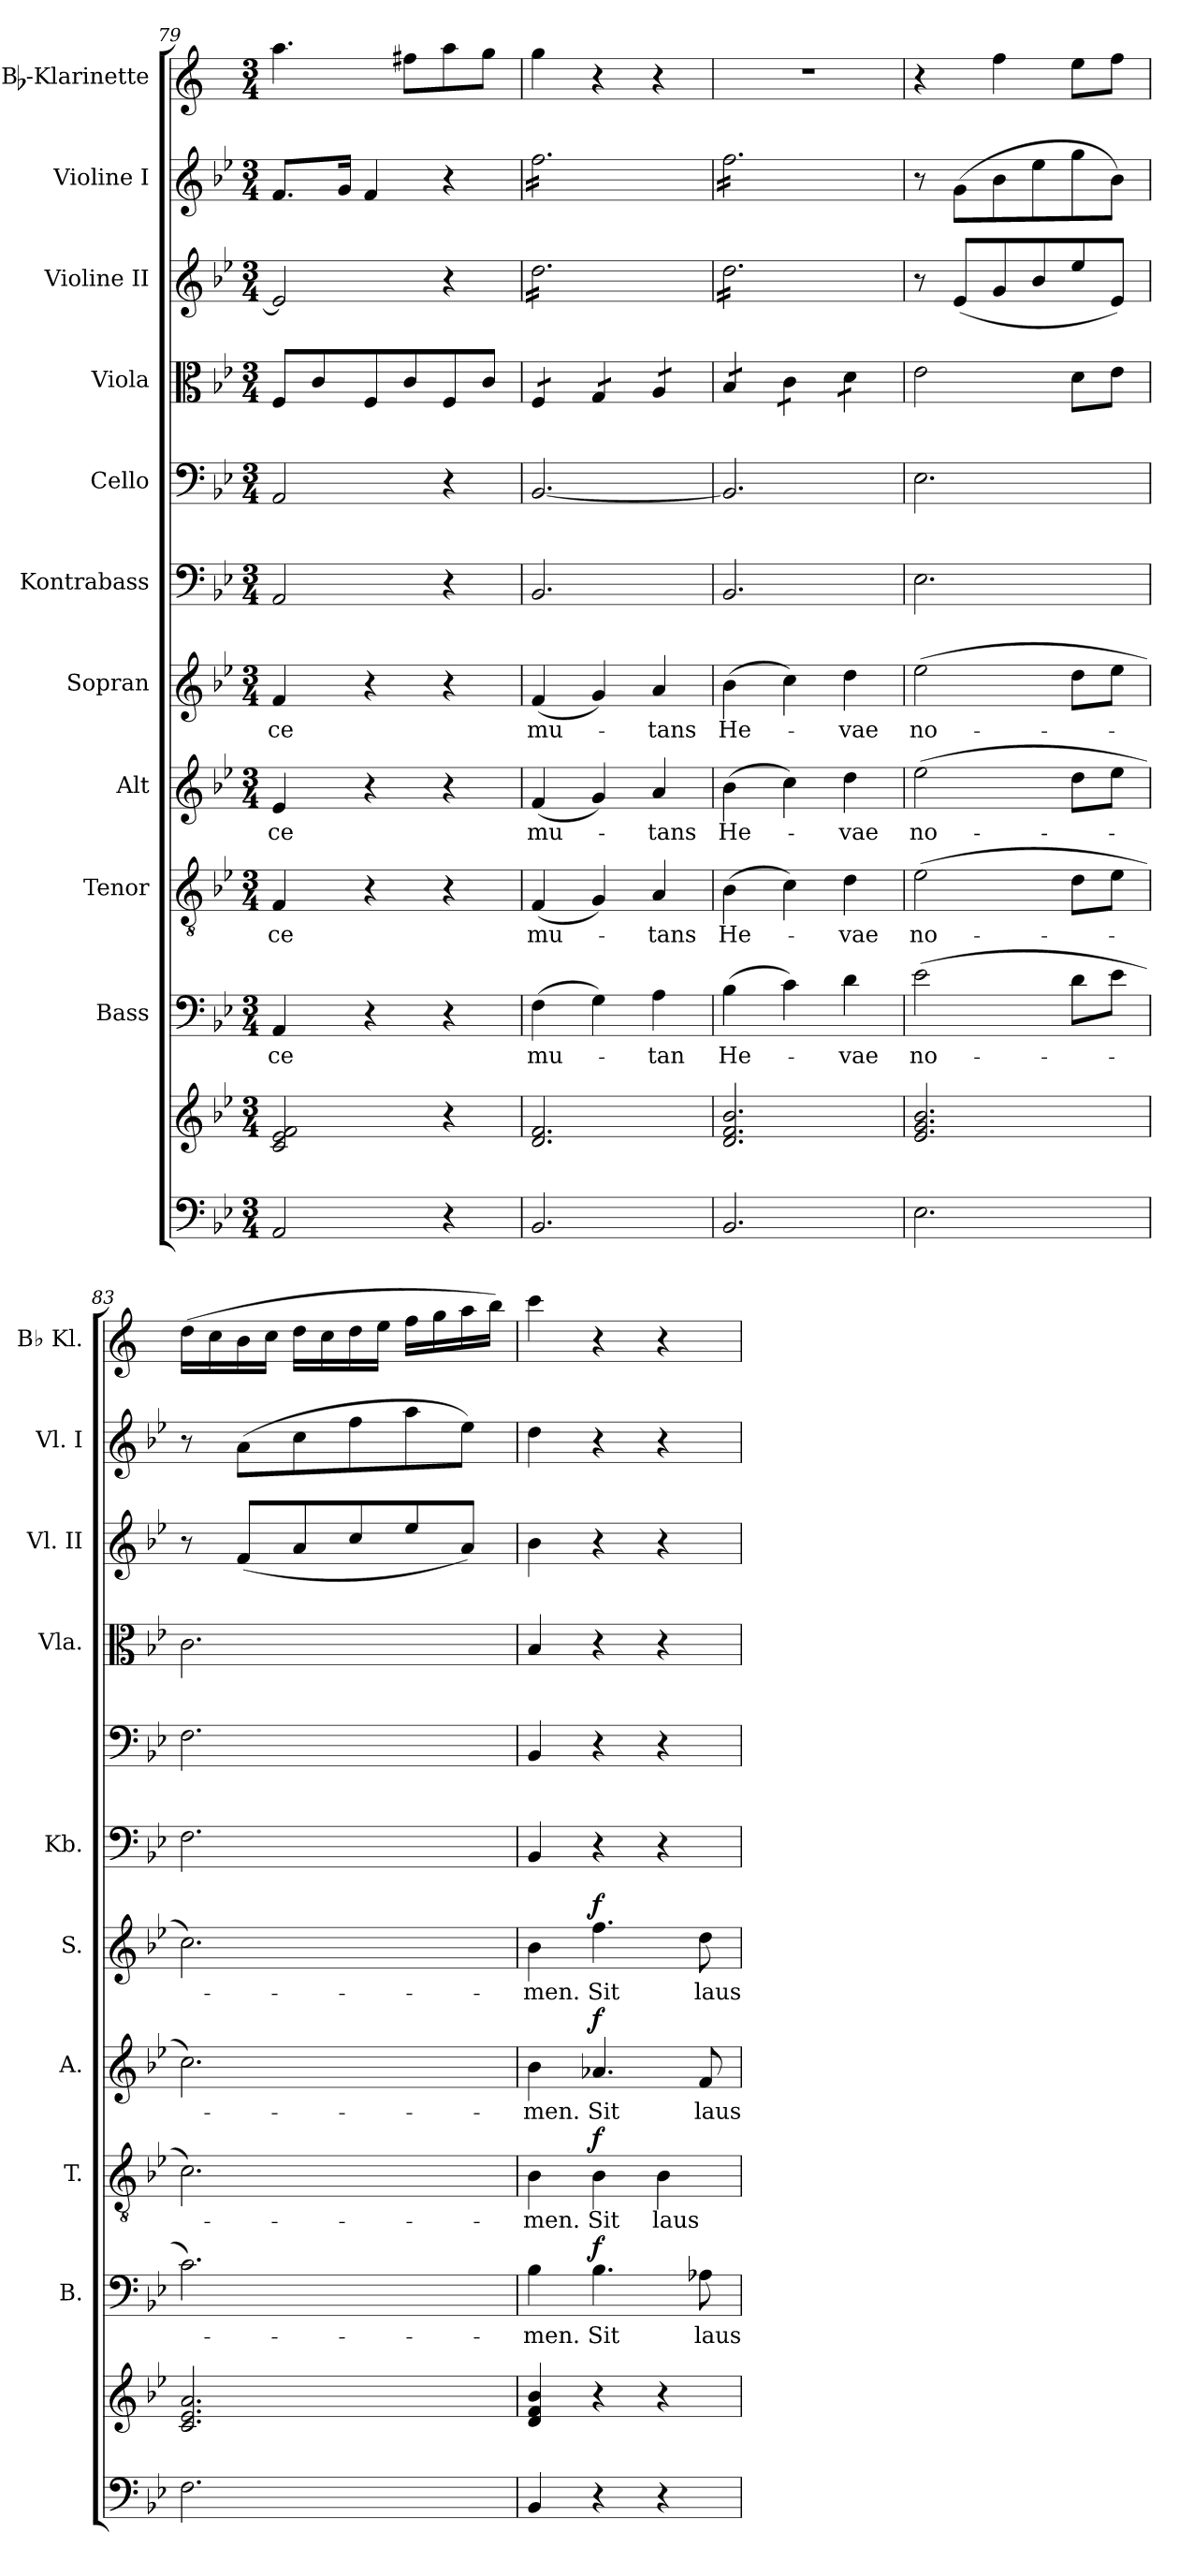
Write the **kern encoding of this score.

**kern	**kern	**kern	**text	**dynam	**kern	**text	**dynam	**kern	**text	**dynam	**kern	**text	**dynam	**kern	**kern	**kern	**kern	**kern	**kern
*part11	*part11	*part10	*part10	*part10	*part9	*part9	*part9	*part8	*part8	*part8	*part7	*part7	*part7	*part6	*part5	*part4	*part3	*part2	*part1
*staff12	*staff11	*staff10	*staff10	*staff10	*staff9	*staff9	*staff9	*staff8	*staff8	*staff8	*staff7	*staff7	*staff7	*staff6	*staff5	*staff4	*staff3	*staff2	*staff1
*	*	*I"Bass	*	*	*I"Tenor	*	*	*I"Alt	*	*	*I"Sopran	*	*	*I"Kontrabass	*I"Cello	*I"Viola	*I"Violine II	*I"Violine I	*I"Bb-Klarinette
*	*	*I'B.	*	*	*I'T.	*	*	*I'A.	*	*	*I'S.	*	*	*I'Kb.	*	*I'Vla.	*I'Vl. II	*I'Vl. I	*I'Bb Kl.
!!LO:PB:g=z
*clefF4	*clefG2	*clefF4	*	*	*clefGv2	*	*	*clefG2	*	*	*clefG2	*	*	*clefF4	*clefF4	*clefC3	*clefG2	*clefG2	*clefG2
*	*	*	*	*	*	*	*	*	*	*	*	*	*	*ITrd7c12	*	*	*	*	*ITrd1c2
*k[b-e-]	*k[b-e-]	*k[b-e-]	*	*	*k[b-e-]	*	*	*k[b-e-]	*	*	*k[b-e-]	*	*	*k[b-e-]	*k[b-e-]	*k[b-e-]	*k[b-e-]	*k[b-e-]	*k[b-e-]
*B-:	*B-:	*B-:	*	*	*B-:	*	*	*B-:	*	*	*B-:	*	*	*B-:	*B-:	*B-:	*B-:	*B-:	*B-:
*M3/4	*M3/4	*M3/4	*	*	*M3/4	*	*	*M3/4	*	*	*M3/4	*	*	*M3/4	*M3/4	*M3/4	*M3/4	*M3/4	*M3/4
=79	=79	=79	=79	=79	=79	=79	=79	=79	=79	=79	=79	=79	=79	=79	=79	=79	=79	=79	=79
!	!	!	!LO:LY:b	!	!	!LO:LY:b	!	!	!LO:LY:b	!	!	!LO:LY:b	!	!	!	!	!	!	!
2AA/	2c/ 2e-/ 2f/	4AA/	-ce	.	4F/	-ce	.	4e-/	-ce	.	4f/	-ce	.	2AAA/	2AA/	8F/L	2e-/]	8.f/L	4.gg\
.	.	.	.	.	.	.	.	.	.	.	.	.	.	.	.	8c/	.	.	.
.	.	.	.	.	.	.	.	.	.	.	.	.	.	.	.	.	.	16g/Jk	.
.	.	4r	.	.	4r	.	.	4r	.	.	4r	.	.	.	.	8F/	.	4f/	.
.	.	.	.	.	.	.	.	.	.	.	.	.	.	.	.	8c/	.	.	8een\L
4r	4r	4r	.	.	4r	.	.	4r	.	.	4r	.	.	4r	4r	8F/	4r	4r	8gg\
.	.	.	.	.	.	.	.	.	.	.	.	.	.	.	.	8c/J	.	.	8ff\J
=80	=80	=80	=80	=80	=80	=80	=80	=80	=80	=80	=80	=80	=80	=80	=80	=80	=80	=80	=80
!	!	!	!LO:LY:b	!	!	!LO:LY:b	!	!	!LO:LY:b	!	!	!LO:LY:b	!	!	!	!	!	!	!
*	*	*	*	*	*	*	*	*	*	*	*	*	*	*	*	*tremolo	*	*	*
*	*	*	*	*	*	*	*	*	*	*	*	*	*	*	*	*	*tremolo	*	*
*	*	*	*	*	*	*	*	*	*	*	*	*	*	*	*	*	*	*tremolo	*
2.BB-/	2.d/ 2.f/	(>4F\	mu-	.	(<4F/	mu-	.	(<4f/	mu-	.	(<4f/	mu-	.	2.BBB-/	[2.BB-/	8F/L	16dd\LL	16ff\LL	4ff\
.	.	.	.	.	.	.	.	.	.	.	.	.	.	.	.	.	16dd\	16ff\	.
.	.	.	.	.	.	.	.	.	.	.	.	.	.	.	.	8F/J	16dd\	16ff\	.
.	.	.	.	.	.	.	.	.	.	.	.	.	.	.	.	.	16dd\	16ff\	.
.	.	4G\)	.	.	4G/)	.	.	4g/)	.	.	4g/)	.	.	.	.	8G/L	16dd\	16ff\	4r
.	.	.	.	.	.	.	.	.	.	.	.	.	.	.	.	.	16dd\	16ff\	.
.	.	.	.	.	.	.	.	.	.	.	.	.	.	.	.	8G/J	16dd\	16ff\	.
.	.	.	.	.	.	.	.	.	.	.	.	.	.	.	.	.	16dd\	16ff\	.
!	!	!	!LO:LY:b	!	!	!LO:LY:b	!	!	!LO:LY:b	!	!	!LO:LY:b	!	!	!	!	!	!	!
.	.	4A\	-tan	.	4A/	-tans	.	4a/	-tans	.	4a/	-tans	.	.	.	8A/L	16dd\	16ff\	4r
.	.	.	.	.	.	.	.	.	.	.	.	.	.	.	.	.	16dd\	16ff\	.
.	.	.	.	.	.	.	.	.	.	.	.	.	.	.	.	8A/J	16dd\	16ff\	.
.	.	.	.	.	.	.	.	.	.	.	.	.	.	.	.	.	16dd\JJ	16ff\JJ	.
=81	=81	=81	=81	=81	=81	=81	=81	=81	=81	=81	=81	=81	=81	=81	=81	=81	=81	=81	=81
!	!	!	!LO:LY:b	!	!	!LO:LY:b	!	!	!LO:LY:b	!	!	!LO:LY:b	!	!	!	!	!	!	!
2.BB-/	2.d/ 2.f/ 2.b-/	(>4B-\	He-	.	(>4B-\	He-	.	(>4b-\	He-	.	(>4b-\	He-	.	2.BBB-/	2.BB-/]	8B-/L	16dd\LL	16ff\LL	2.r
.	.	.	.	.	.	.	.	.	.	.	.	.	.	.	.	.	16dd\	16ff\	.
.	.	.	.	.	.	.	.	.	.	.	.	.	.	.	.	8B-/J	16dd\	16ff\	.
.	.	.	.	.	.	.	.	.	.	.	.	.	.	.	.	.	16dd\	16ff\	.
.	.	4c\)	.	.	4c\)	.	.	4cc\)	.	.	4cc\)	.	.	.	.	8c\L	16dd\	16ff\	.
.	.	.	.	.	.	.	.	.	.	.	.	.	.	.	.	.	16dd\	16ff\	.
.	.	.	.	.	.	.	.	.	.	.	.	.	.	.	.	8c\J	16dd\	16ff\	.
.	.	.	.	.	.	.	.	.	.	.	.	.	.	.	.	.	16dd\	16ff\	.
!	!	!	!LO:LY:b	!	!	!LO:LY:b	!	!	!LO:LY:b	!	!	!LO:LY:b	!	!	!	!	!	!	!
.	.	4d\	-vae	.	4d\	-vae	.	4dd\	-vae	.	4dd\	-vae	.	.	.	8d\L	16dd\	16ff\	.
.	.	.	.	.	.	.	.	.	.	.	.	.	.	.	.	.	16dd\	16ff\	.
.	.	.	.	.	.	.	.	.	.	.	.	.	.	.	.	8d\J	16dd\	16ff\	.
*	*	*	*	*	*	*	*	*	*	*	*	*	*	*	*	*Xtremolo	*	*	*
.	.	.	.	.	.	.	.	.	.	.	.	.	.	.	.	.	16dd\JJ	16ff\JJ	.
*	*	*	*	*	*	*	*	*	*	*	*	*	*	*	*	*	*	*Xtremolo	*
*	*	*	*	*	*	*	*	*	*	*	*	*	*	*	*	*	*Xtremolo	*	*
=82	=82	=82	=82	=82	=82	=82	=82	=82	=82	=82	=82	=82	=82	=82	=82	=82	=82	=82	=82
!	!	!	!LO:LY:b	!	!	!LO:LY:b	!	!	!LO:LY:b	!	!	!LO:LY:b	!	!	!	!	!	!	!
2.E-\	2.e-/ 2.g/ 2.b-/	(>2e-\	no-	.	(>2e-\	no-	.	(>2ee-\	no-	.	(>2ee-\	no-	.	2.EE-\	2.E-\	2e-\	8r	8r	4r
.	.	.	.	.	.	.	.	.	.	.	.	.	.	.	.	.	(<8e-/L	(>8g\L	.
.	.	.	.	.	.	.	.	.	.	.	.	.	.	.	.	.	8g/	8b-\	4ee-\
.	.	.	.	.	.	.	.	.	.	.	.	.	.	.	.	.	8b-/	8ee-\	.
.	.	8d\L	.	.	8d\L	.	.	8dd\L	.	.	8dd\L	.	.	.	.	8d\L	8ee-/	8gg\	8dd\L
.	.	8e-\J	.	.	8e-\J	.	.	8ee-\J	.	.	8ee-\J	.	.	.	.	8e-\J	8e-/J)	8b-\J)	8ee-\J
=83	=83	=83	=83	=83	=83	=83	=83	=83	=83	=83	=83	=83	=83	=83	=83	=83	=83	=83	=83
2.F\	2.c/ 2.e-/ 2.a/	2.c\)	.	.	2.c\)	.	.	2.cc\)	.	.	2.cc\)	.	.	2.FF\	2.F\	2.c\	8r	8r	(>16cc\LL
.	.	.	.	.	.	.	.	.	.	.	.	.	.	.	.	.	.	.	16b-\
.	.	.	.	.	.	.	.	.	.	.	.	.	.	.	.	.	(<8f/L	(>8a\L	16a\
.	.	.	.	.	.	.	.	.	.	.	.	.	.	.	.	.	.	.	16b-\JJ
.	.	.	.	.	.	.	.	.	.	.	.	.	.	.	.	.	8a/	8cc\	16cc\LL
.	.	.	.	.	.	.	.	.	.	.	.	.	.	.	.	.	.	.	16b-\
.	.	.	.	.	.	.	.	.	.	.	.	.	.	.	.	.	8cc/	8ff\	16cc\
.	.	.	.	.	.	.	.	.	.	.	.	.	.	.	.	.	.	.	16dd\JJ
.	.	.	.	.	.	.	.	.	.	.	.	.	.	.	.	.	8ee-/	8aa\	16ee-\LL
.	.	.	.	.	.	.	.	.	.	.	.	.	.	.	.	.	.	.	16ff\
.	.	.	.	.	.	.	.	.	.	.	.	.	.	.	.	.	8a/J)	8ee-\J)	16gg\
.	.	.	.	.	.	.	.	.	.	.	.	.	.	.	.	.	.	.	16aa\JJ)
=84	=84	=84	=84	=84	=84	=84	=84	=84	=84	=84	=84	=84	=84	=84	=84	=84	=84	=84	=84
!	!	!	!LO:LY:b	!	!	!LO:LY:b	!	!	!LO:LY:b	!	!	!LO:LY:b	!	!	!	!	!	!	!
4BB-/	4d/ 4f/ 4b-/	4B-\	-men.	.	4B-\	-men.	.	4b-\	-men.	.	4b-\	-men.	.	4BBB-/	4BB-/	4B-/	4b-\	4dd\	4bb-\
!	!	!	!LO:LY:b	!LO:DY:a	!	!LO:LY:b	!LO:DY:a	!	!LO:LY:b	!LO:DY:a	!	!LO:LY:b	!LO:DY:a	!	!	!	!	!	!
4r	4r	4.B-\	Sit	f	4B-\	Sit	f	4.a-X/	Sit	f	4.ff\	Sit	f	4r	4r	4r	4r	4r	4r
!	!	!	!	!	!	!LO:LY:b	!	!	!	!	!	!	!	!	!	!	!	!	!
4r	4r	.	.	.	4B-\	laus	.	.	.	.	.	.	.	4r	4r	4r	4r	4r	4r
!	!	!	!LO:LY:b	!	!	!	!	!	!LO:LY:b	!	!	!LO:LY:b	!	!	!	!	!	!	!
.	.	8A-X\	laus	.	.	.	.	8f/	laus	.	8dd\	laus	.	.	.	.	.	.	.
=	=	=	=	=	=	=	=	=	=	=	=	=	=	=	=	=	=	=	=
*-	*-	*-	*-	*-	*-	*-	*-	*-	*-	*-	*-	*-	*-	*-	*-	*-	*-	*-	*-
